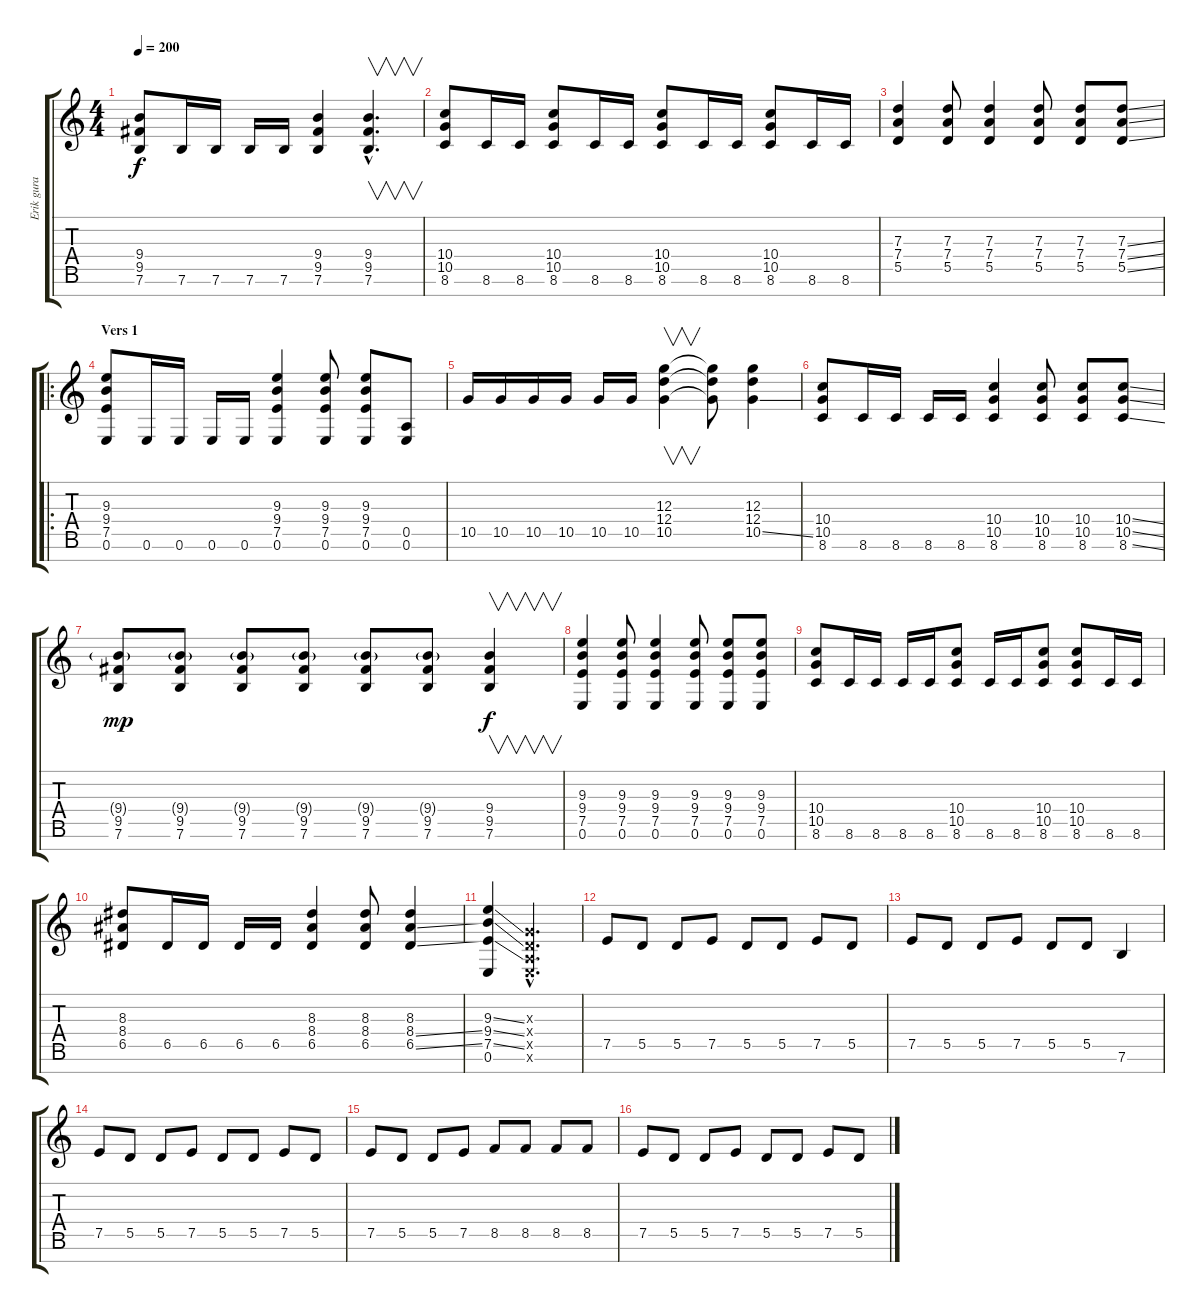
\track ("Erik gura" "Erik gura") {instrument distortionguitar}
\staff {score tabs}
\tuning (E4 B3 G3 D3 A2 E2 B1) {hide}
\ts (4 4)
\tempo 200
\clef g2
\ks c
(9.4 9.5 7.6).8{dy f} 7.6.16 7.6.16 7.6.16 7.6.16 (9.4 9.5 7.6).4 (9.4{hac} 9.5{hac} 7.6{hac}).4{v d} |
(10.4 10.5 8.6).8 8.6.16 8.6.16 (10.4 10.5 8.6).8 8.6.16 8.6.16 (10.4 10.5 8.6).8 8.6.16 8.6.16 (10.4 10.5 8.6).8 8.6.16 8.6.16 |
(7.3 7.4 5.5).4 (7.3 7.4 5.5).8 (7.3 7.4 5.5).4 (7.3 7.4 5.5).8 (7.3 7.4 5.5).8 (7.3{ss} 7.4{ss} 5.5{ss}).8 |
\ro
\section ("" "Vers 1")
(9.3 9.4 7.5 0.6).8 0.6.16 0.6.16 0.6.16 0.6.16 (9.3 9.4 7.5 0.6).4 (9.3 9.4 7.5 0.6).8 (9.3 9.4 7.5 0.6).8 (0.5 0.6).8 |
10.5.16 10.5.16 10.5.16 10.5.16 10.5.16 10.5.16 (12.3 12.4 10.5).4{v} (12.3{t} 12.4{t} 10.5{t}).8 (12.3 12.4 10.5{ss}).4 |
(10.4 10.5 8.6).8 8.6.16 8.6.16 8.6.16 8.6.16 (10.4 10.5 8.6).4 (10.4 10.5 8.6).8 (10.4 10.5 8.6).8 (10.4{ss} 10.5{ss} 8.6{ss}).8 |
(9.4{g} 9.5 7.6).8{dy mp} (9.4{g} 9.5 7.6).8 (9.4{g} 9.5 7.6).8 (9.4{g} 9.5 7.6).8 (9.4{g} 9.5 7.6).8 (9.4{g} 9.5 7.6).8 (9.4 9.5 7.6).4{v dy f} |
(9.3 9.4 7.5 0.6).4 (9.3 9.4 7.5 0.6).8 (9.3 9.4 7.5 0.6).4 (9.3 9.4 7.5 0.6).8 (9.3 9.4 7.5 0.6).8 (9.3 9.4 7.5 0.6).8 |
(10.4 10.5 8.6).8 8.6.16 8.6.16 8.6.16 8.6.16 (10.4 10.5 8.6).8 8.6.16 8.6.16 (10.4 10.5 8.6).8 (10.4 10.5 8.6).8 8.6.16 8.6.16 |
(8.3 8.4 6.5).8 6.5.16 6.5.16 6.5.16 6.5.16 (8.3 8.4 6.5).4 (8.3 8.4 6.5).8 (8.3 8.4{ss} 6.5{ss}).4 |
(9.3{ss} 9.4{ss} 7.5{ss} 0.6).4 (0.3{hac x} 0.4{hac x} 0.5{hac x} 0.6{hac x}).2{d} |
7.5.8 5.5.8 5.5.8 7.5.8 5.5.8 5.5.8 7.5.8 5.5.8 |
7.5.8 5.5.8 5.5.8 7.5.8 5.5.8 5.5.8 7.6.4 |
7.5.8 5.5.8 5.5.8 7.5.8 5.5.8 5.5.8 7.5.8 5.5.8 |
7.5.8 5.5.8 5.5.8 7.5.8 8.5.8 8.5.8 8.5.8 8.5.8 |
7.5.8 5.5.8 5.5.8 7.5.8 5.5.8 5.5.8 7.5.8 5.5.8
